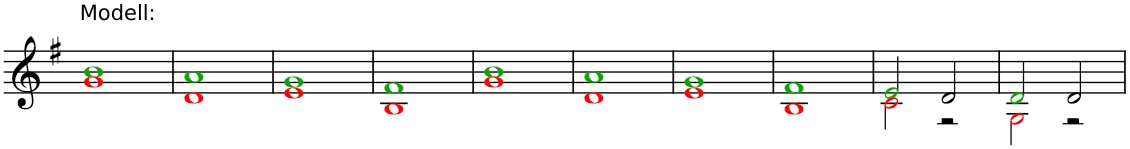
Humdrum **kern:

**kern
*part1
*staff1
*I"Piano
*I'Pno
!!LO:PB:g=z
*clefG2
*k[f#]
*M4/4
*met(c)
=43
*^
!LO:TX:a:t=Modell&colon;	!
1bi	1gj
=44	=44
1ai	1dj
=45	=45
1gi	1ej
=46	=46
1f#i	1Bj
=47	=47
1bi	1gj
=48	=48
1ai	1dj
=49	=49
1gi	1ej
=50	=50
1f#i	1Bj
=51	=51
2ei/	2cj\
2d/	2r
=52	=52
2di/	2Gj\
2d/	2r
*v	*v
=
*-
